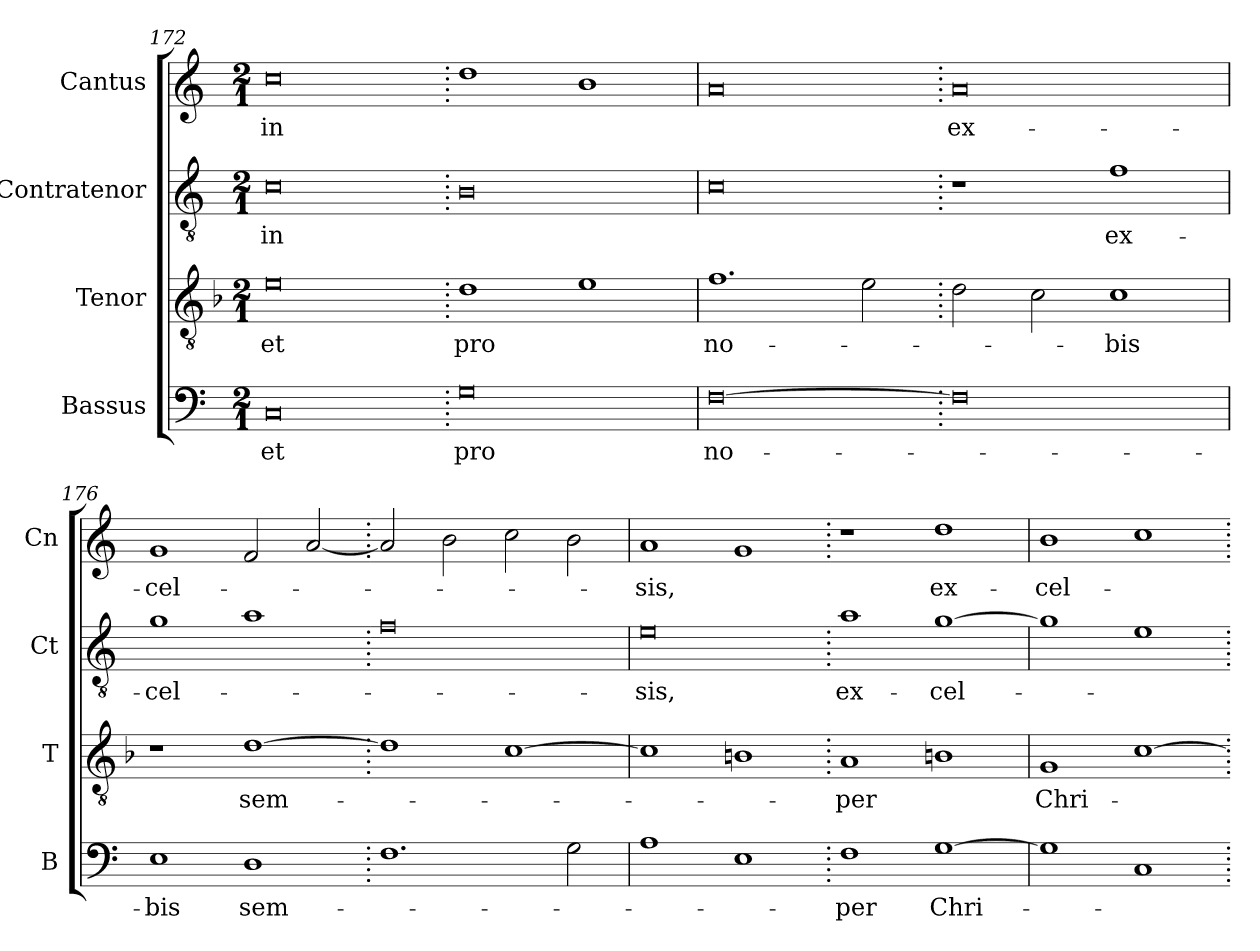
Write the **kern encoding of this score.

**kern	**text	**kern	**text	**kern	**text	**kern	**text
*part4	*part4	*part3	*part3	*part2	*part2	*part1	*part1
*staff4	*staff4	*staff3	*staff3	*staff2	*staff2	*staff1	*staff1
*I"Bassus	*	*I"Tenor	*	*I"Contratenor	*	*I"Cantus	*
*I'B	*	*I'T	*	*I'Ct	*	*I'Cn	*
*clefF4	*	*clefGv2	*	*clefGv2	*	*clefG2	*
*k[]	*	*k[b-]	*	*k[]	*	*k[]	*
*M2/1	*	*M2/1	*	*M2/1	*	*M2/1	*
=172	=172	=172	=172	=172	=172	=172	=172
0C	et	0e	et	0c	in	0cc	in
=173.	=173.	=173.	=173.	=173.	=173.	=173.	=173.
0G	pro	1d	pro	0B	.	1dd	.
.	.	1e	.	.	.	1b	.
=174	=174	=174	=174	=174	=174	=174	=174
[0F	no-	1.f	no-	0c	.	0a	.
.	.	2e\	.	.	.	.	.
=175.	=175.	=175.	=175.	=175.	=175.	=175.	=175.
0F]	.	2d\	.	1r	.	0a	ex-
.	.	2c\	.	.	.	.	.
.	.	1c	-bis	1f	ex-	.	.
=176	=176	=176	=176	=176	=176	=176	=176
1E	-bis	1r	.	1g	-cel-	1g	-cel-
1D	sem-	[1d	sem-	1a	.	2f/	.
.	.	.	.	.	.	[2a/	.
=177.	=177.	=177.	=177.	=177.	=177.	=177.	=177.
1.F	.	1d]	.	0f	.	2a/]	.
.	.	.	.	.	.	2b\	.
.	.	[1c	.	.	.	2cc\	.
2G\	.	.	.	.	.	2b\	.
=178	=178	=178	=178	=178	=178	=178	=178
1A	.	1c]	.	0e	-sis,	1a	-sis,
1E	.	1Bn	.	.	.	1g	.
=179.	=179.	=179.	=179.	=179.	=179.	=179.	=179.
1F	-per	1A	-per	1a	ex-	1r	.
[1G	Chri-	1Bn	.	[1g	-cel-	1dd	ex-
=180	=180	=180	=180	=180	=180	=180	=180
1G]	.	1G	Chri-	1g]	.	1b	-cel-
1C	.	[1c	.	1e	.	1cc	.
=.	=.	=.	=.	=.	=.	=.	=.
*-	*-	*-	*-	*-	*-	*-	*-
